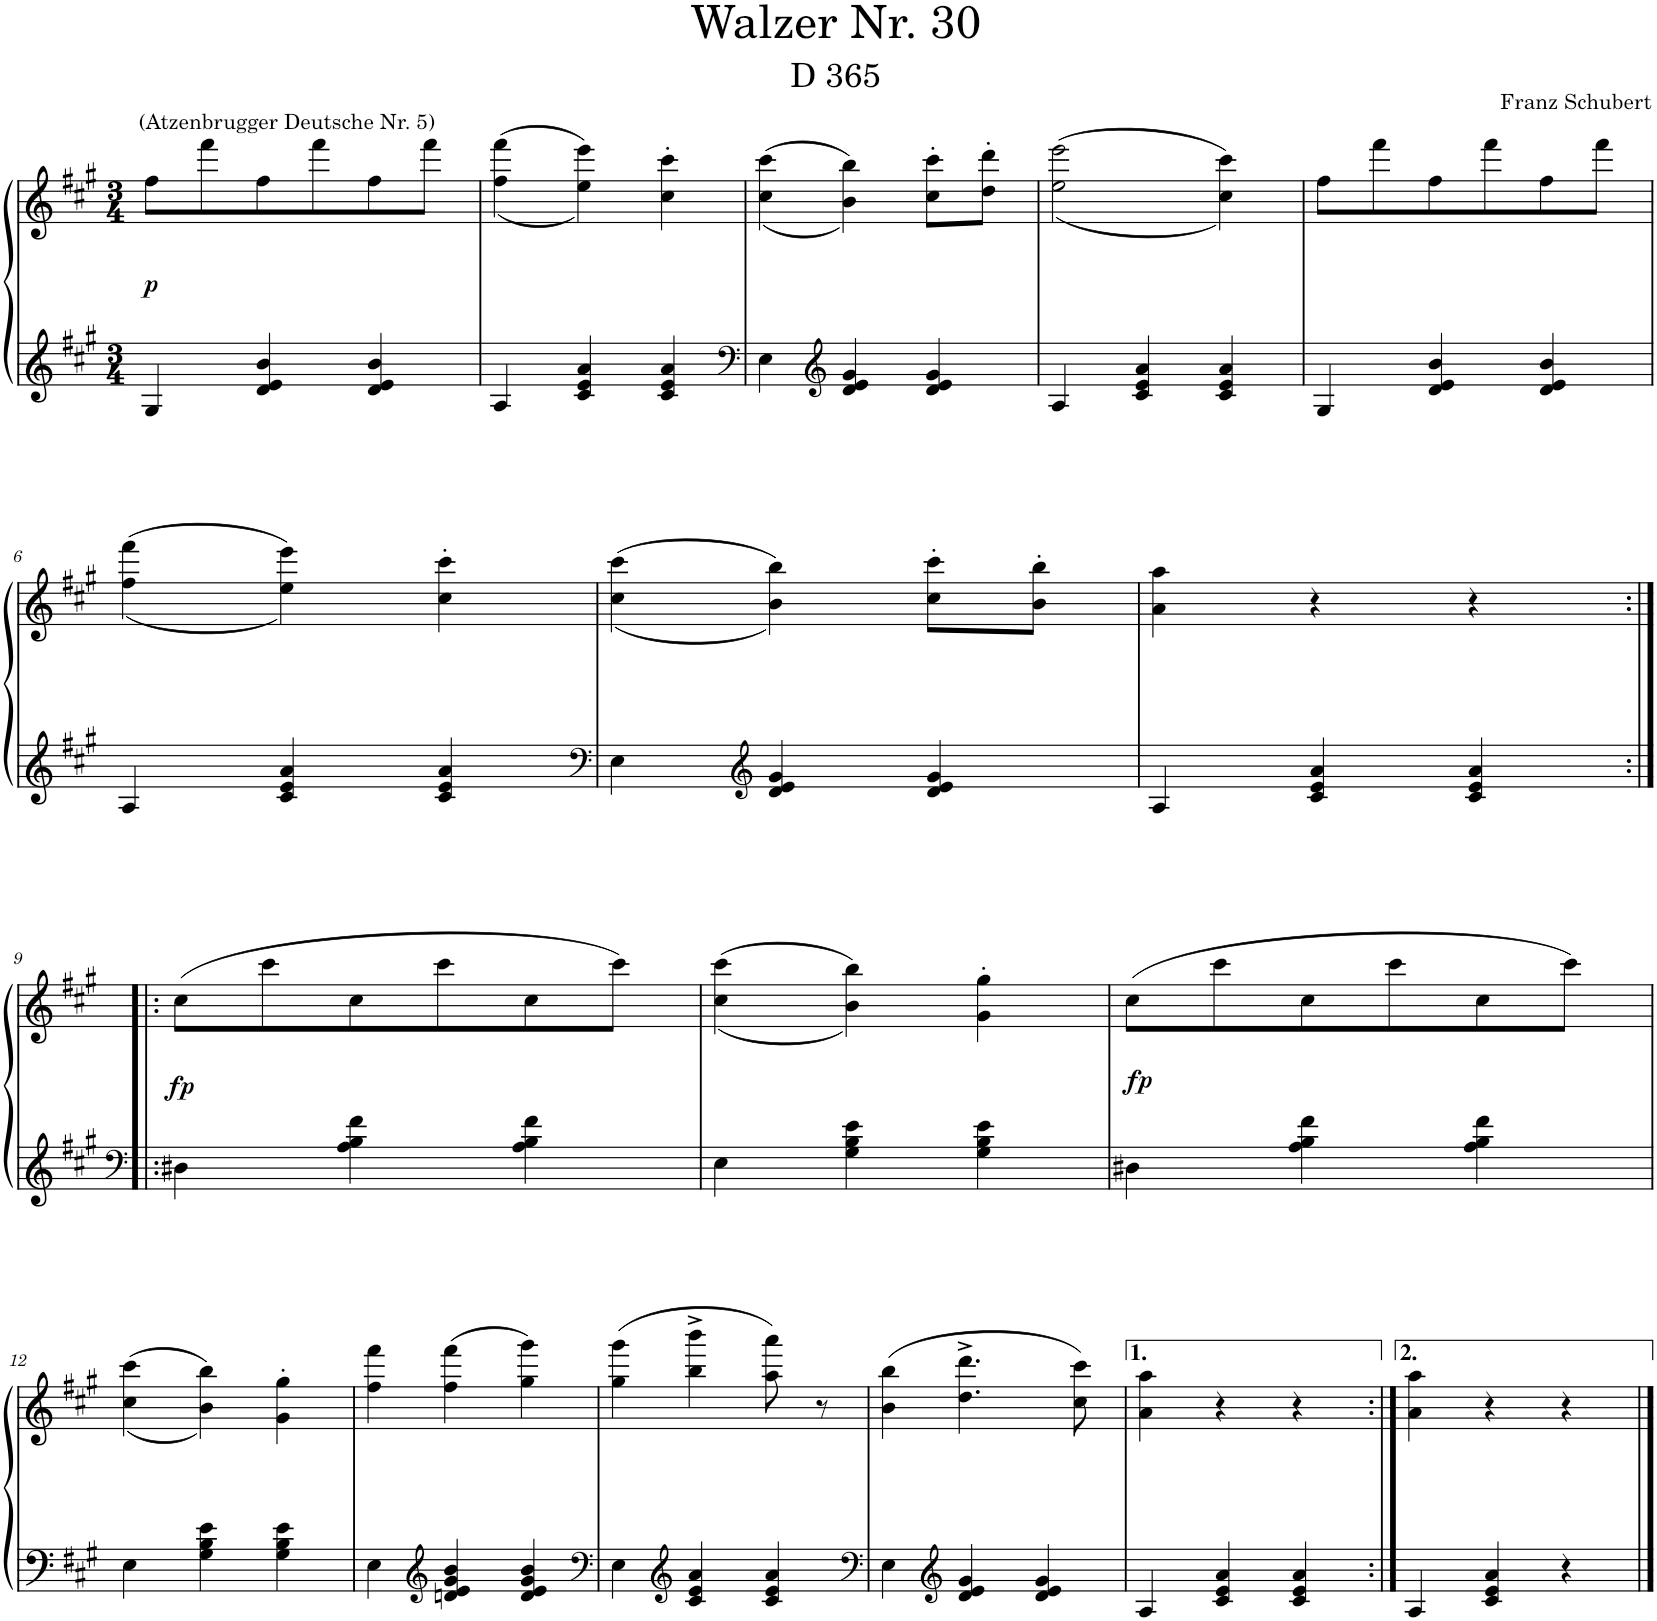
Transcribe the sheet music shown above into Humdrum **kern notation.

**kern	**kern	**dynam
*part1	*part1	*part1
*staff2	*staff1	*staff1/2
*I"Piano	*	*
*I'Pno.	*	*
*clefG2	*clefG2	*
*k[f#c#g#]	*k[f#c#g#]	*
*M3/4	*M3/4	*
=1	=1	=1
!	!LO:TX:a:t=(Atzenbrugger Deutsche Nr. 5)	!
!	!	!LO:DY:b
4G#/	8ff#\L	p
.	8fff#\	.
4d/ 4e/ 4b/	8ff#\	.
.	8fff#\	.
4d/ 4e/ 4b/	8ff#\	.
.	8fff#\J	.
=2	=2	=2
4A/	((<4ff#\ 4fff#\	.
4c#/ 4e/ 4a/	4ee\ 4eee\))	.
4c#/ 4e/ 4a/	4cc#\' 4ccc#\'	.
=3	=3	=3
*clefF4	*	*
4E\	((<4cc#\ 4ccc#\	.
*clefG2	*	*
4d/ 4e/ 4g#/	4b\ 4bb\))	.
4d/ 4e/ 4g#/	8cc#\' 8ccc#\'L	.
.	8dd\' 8ddd\'J	.
=4	=4	=4
4A/	(<(2ee\ 2eee\	.
4c#/ 4e/ 4a/	.	.
4c#/ 4e/ 4a/	4cc#\ 4ccc#\))	.
=5	=5	=5
4G#/	8ff#\L	.
.	8fff#\	.
4d/ 4e/ 4b/	8ff#\	.
.	8fff#\	.
4d/ 4e/ 4b/	8ff#\	.
.	8fff#\J	.
!!LO:LB:g=z
=6	=6	=6
4A/	(<(4ff#\ 4fff#\	.
4c#/ 4e/ 4a/	4ee\ 4eee\))	.
4c#/ 4e/ 4a/	4cc#\' 4ccc#\'	.
=7	=7	=7
*clefF4	*	*
4E\	(<(4cc#\ 4ccc#\	.
*clefG2	*	*
4d/ 4e/ 4g#/	4b\ 4bb\))	.
4d/ 4e/ 4g#/	8cc#\' 8ccc#\'L	.
.	8b\' 8bb\'J	.
=8	=8	=8
4A/	4a\ 4aa\	.
4c#/ 4e/ 4a/	4r	.
4c#/ 4e/ 4a/	4r	.
!!LO:LB:g=z
=9:|!|:	=9:|!|:	=9:|!|:
*clefF4	*	*
!	!	!LO:DY:b
4D#X\	(8cc#\L	fp
.	8ccc#\	.
4A\ 4B\ 4f#\	8cc#\	.
.	8ccc#\	.
4A\ 4B\ 4f#\	8cc#\	.
.	8ccc#\J)	.
=10	=10	=10
4E\	(<(4cc#\ 4ccc#\	.
4G#\ 4B\ 4e\	4b\ 4bb\))	.
4G#\ 4B\ 4e\	4g#\' 4gg#\'	.
=11	=11	=11
!	!	!LO:DY:b
4D#X\	(8cc#\L	fp
.	8ccc#\	.
4A\ 4B\ 4f#\	8cc#\	.
.	8ccc#\	.
4A\ 4B\ 4f#\	8cc#\	.
.	8ccc#\J)	.
!!LO:LB:g=z
=12	=12	=12
4E\	((<4cc#\ 4ccc#\	.
4G#\ 4B\ 4e\	4b\ 4bb\))	.
4G#\ 4B\ 4e\	4g#\' 4gg#\'	.
=13	=13	=13
4E\	4ff#\ 4fff#\	.
*clefG2	*	*
4dn/ 4e/ 4g#/ 4b/	(4ff#\ 4fff#\	.
4d/ 4e/ 4g#/ 4b/	4gg#\ 4ggg#\)	.
=14	=14	=14
*clefF4	*	*
4E\	(4gg#\ 4ggg#\	.
*clefG2	*	*
4c#/ 4e/ 4a/	4bb\^ 4bbb\^	.
4c#/ 4e/ 4a/	8aa\ 8aaa\)	.
.	8r	.
=15	=15	=15
*clefF4	*	*
4E\	(4b\ 4bb\	.
*clefG2	*	*
4d/ 4e/ 4g#/	4.dd\^ 4.ddd\^	.
4d/ 4e/ 4g#/	.	.
.	8cc#\ 8ccc#\)	.
=16	=16	=16
4A/	4a\ 4aa\	.
4c#/ 4e/ 4a/	4r	.
4c#/ 4e/ 4a/	4r	.
=16X1:|!	=16X1:|!	=16X1:|!
4A/	4a\ 4aa\	.
4c#/ 4e/ 4a/	4r	.
4r	4r	.
==	==	==
*-	*-	*-
